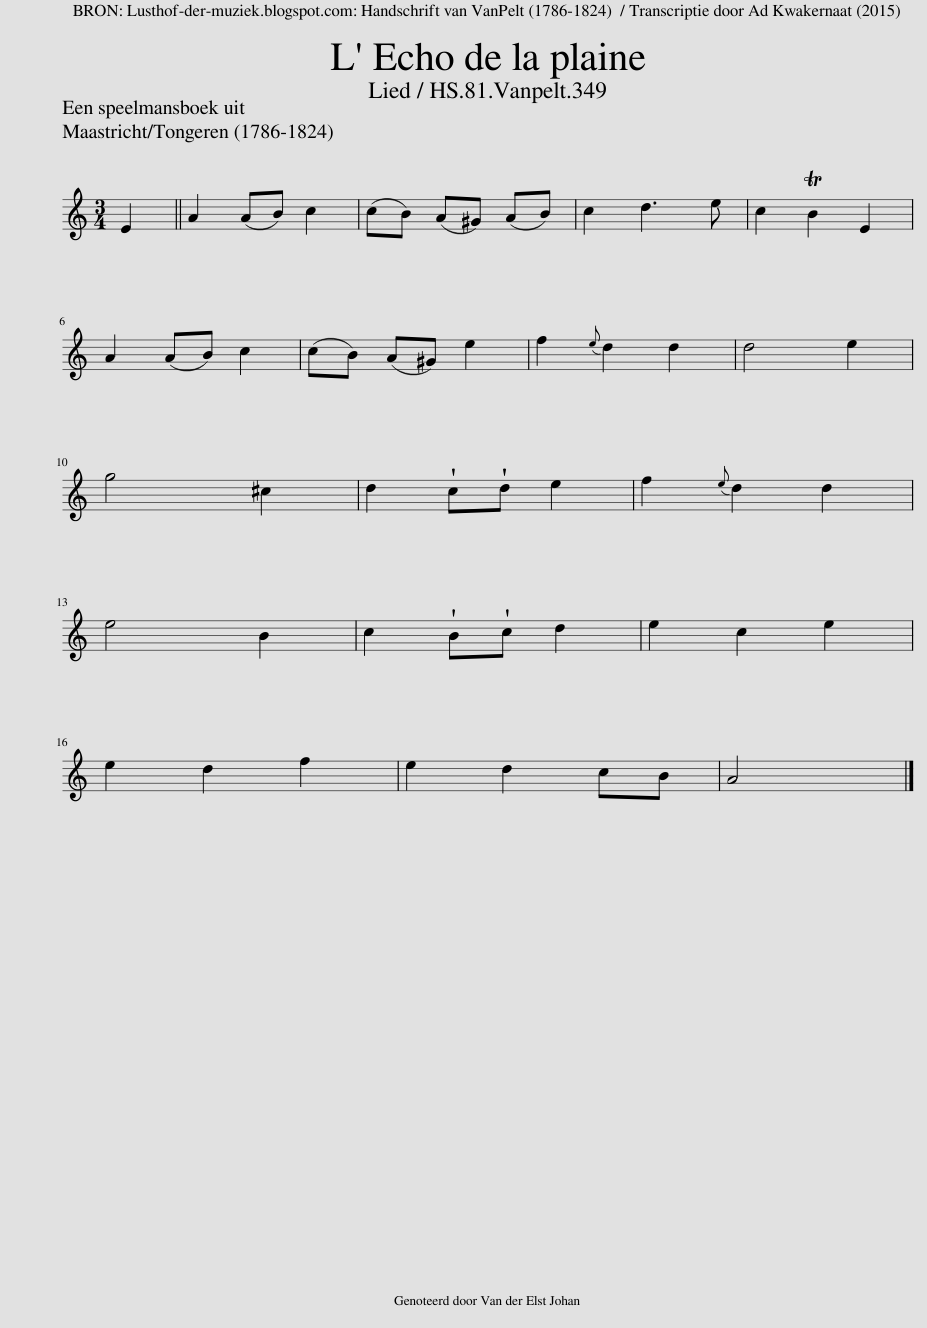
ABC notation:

X:1
L:1/8
Q:1/4=100
M:3/4
I:linebreak $
K:C
V:1 treble
V:1
 E2 || A2 (AB) c2 | (cB) (A^G) (AB) | c2 d3 e | c2 TB2 E2 |$ %5
 A2 (AB) c2 | (cB) (A^G) e2 | f2{e} d2 d2 | d4 e2 |$ g4 ^c2 | %10
 d2 !wedge!c!wedge!d e2 | f2{e} d2 d2 |$ e4 B2 | c2 !wedge!B!wedge!c d2 | e2 c2 e2 |$ %15
 e2 d2 f2 | e2 d2 cB | A4 |] %18
